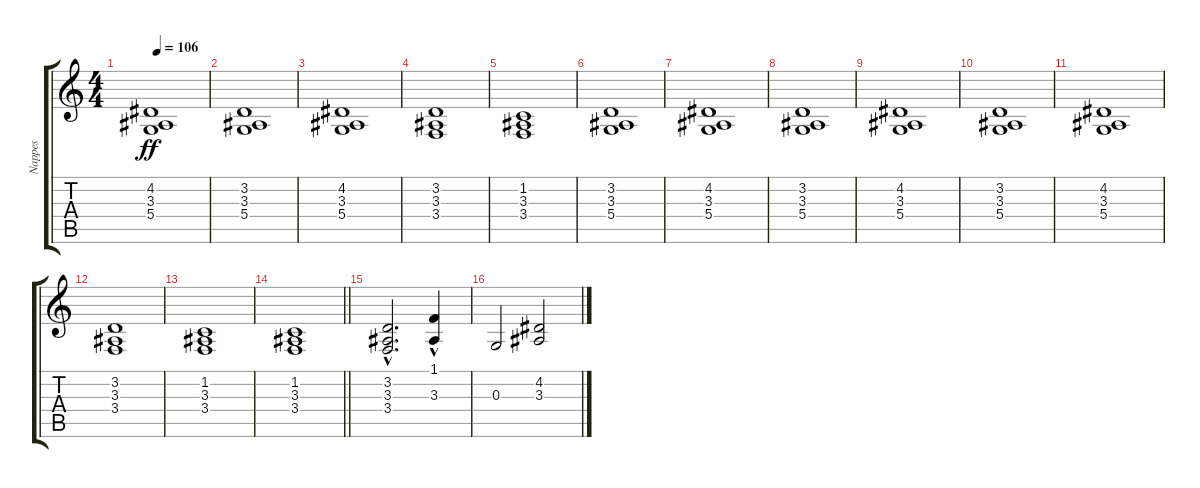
\track ("Nappes" "Nappes") {instrument pad2warm}
\staff {score tabs}
\tuning (E4 B3 G3 D3 A2 E2) {hide}
\ts (4 4)
\tempo 106
\clef g2
\ks c
(4.2 3.3 5.4).1{dy ff} |
(3.2 3.3 5.4).1 |
(4.2 3.3 5.4).1 |
(3.2 3.3 3.4).1 |
(1.2 3.3 3.4).1 |
(3.2 3.3 5.4).1 |
(4.2 3.3 5.4).1 |
(3.2 3.3 5.4).1 |
(4.2 3.3 5.4).1 |
(3.2 3.3 5.4).1 |
(4.2 3.3 5.4).1 |
(3.2 3.3 3.4).1 |
(1.2 3.3 3.4).1 |
\barLineRight lightlight
(1.2 3.3 3.4).1 |
(3.2{hac} 3.3{hac} 3.4).2{d} (1.1{hac} 3.3{hac}).4 |
0.3.2 (4.2 3.3).2
